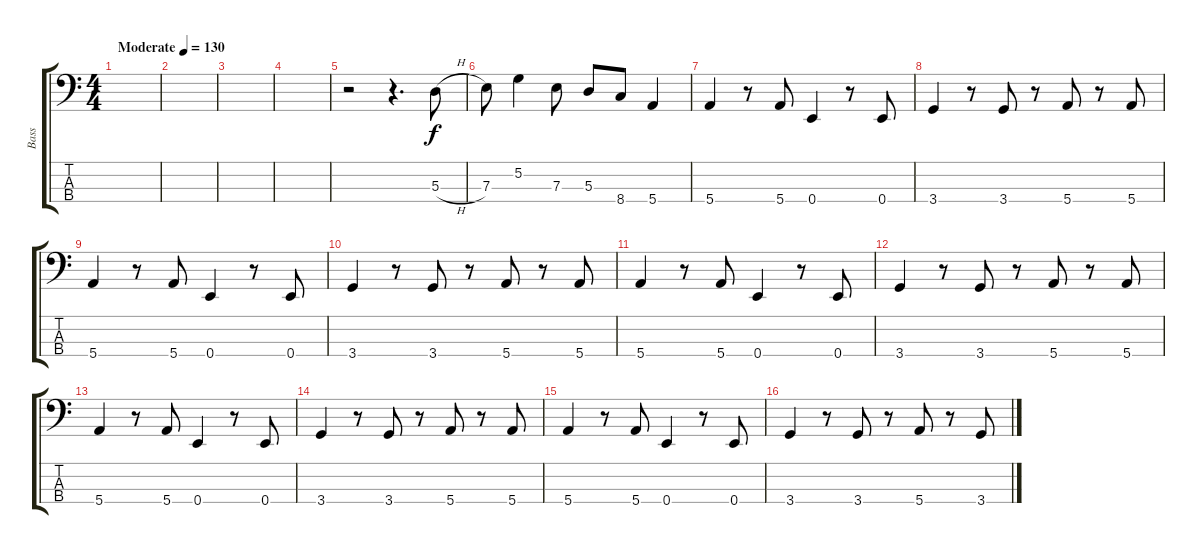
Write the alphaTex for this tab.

\track ("Bass" "Bass") {instrument electricbassfinger}
\staff {score tabs}
\tuning (G2 D2 A1 E1) {hide}
\ts (4 4)
\tempo (130 "Moderate")
\clef f4
\ks c
|
|
|
|
r.2 r.4{d} 5.3{h}.8 |
7.3.8 5.2.4 7.3.8 5.3.8 8.4.8 5.4.4 |
5.4.4 r.8 5.4.8 0.4.4 r.8 0.4.8 |
3.4.4 r.8 3.4.8 r.8 5.4.8 r.8 5.4.8 |
5.4.4 r.8 5.4.8 0.4.4 r.8 0.4.8 |
3.4.4 r.8 3.4.8 r.8 5.4.8 r.8 5.4.8 |
5.4.4 r.8 5.4.8 0.4.4 r.8 0.4.8 |
3.4.4 r.8 3.4.8 r.8 5.4.8 r.8 5.4.8 |
5.4.4 r.8 5.4.8 0.4.4 r.8 0.4.8 |
3.4.4 r.8 3.4.8 r.8 5.4.8 r.8 5.4.8 |
5.4.4 r.8 5.4.8 0.4.4 r.8 0.4.8 |
3.4.4 r.8 3.4.8 r.8 5.4.8 r.8 3.4.8
